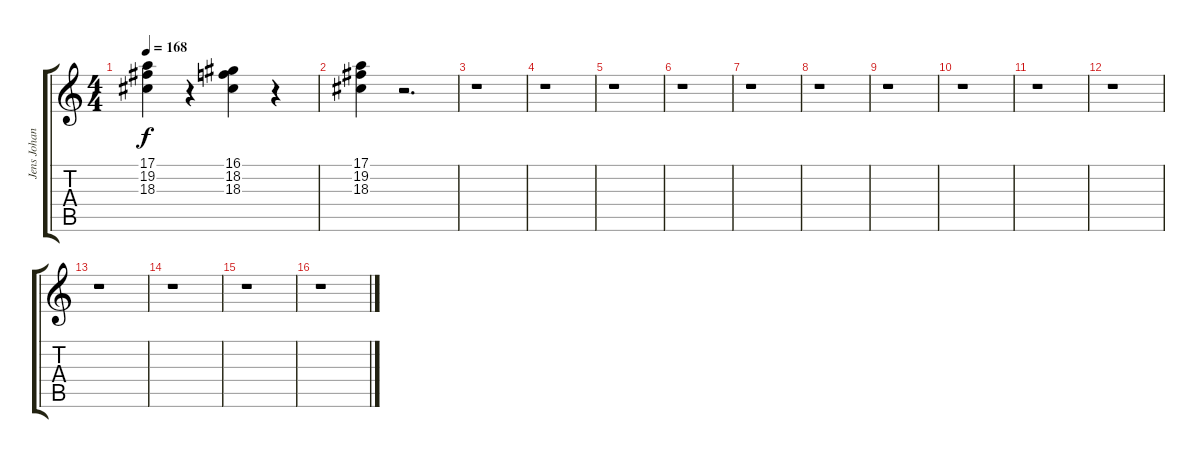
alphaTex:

\track ("Jens Johansson (KeyBoards 1) " "Jens Johan") {instrument lead2sawtooth}
\staff {score tabs}
\tuning (E4 B3 G3 D3 A2 E2) {hide}
\ts (4 4)
\tempo 168
\clef g2
\ks c
(17.1 19.2 18.3).4{dy f instrument drawbarorgan} r.4 (16.1 18.2 18.3).4{instrument drawbarorgan} r.4 |
(17.1 19.2 18.3).4{instrument drawbarorgan} r.2{d} |
r.1{instrument lead2sawtooth} |
r.1 |
r.1 |
r.1 |
r.1 |
r.1 |
r.1 |
r.1 |
r.1 |
r.1 |
r.1 |
r.1 |
r.1 |
r.1
